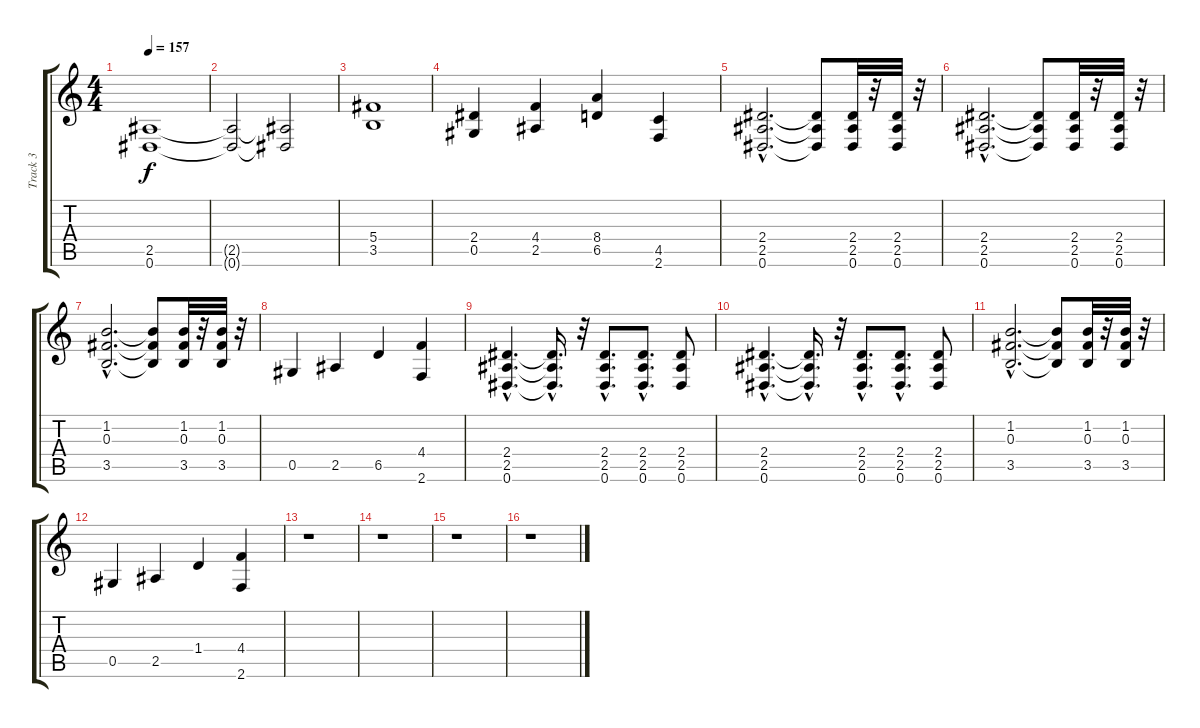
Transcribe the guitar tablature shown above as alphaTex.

\track ("Track 3" "Track 3") {instrument distortionguitar}
\staff {score tabs}
\tuning (Eb4 Bb3 Gb3 Db3 Ab2 Eb2) {hide}
\ts (4 4)
\tempo 157
\clef g2
\ks c
(2.5 0.6).1{dy f} |
(2.5{t} 0.6{t}).2 (2.5{t} 0.6{t}).2 |
(5.4 3.5).1 |
(2.4 0.5).4 (4.4 2.5).4 (8.4 6.5).4 (4.5 2.6).4 |
(2.4{hac} 2.5{hac} 0.6{hac}).2{d} (2.4{t} 2.5{t} 0.6{t}).8 (2.4 2.5 0.6).32 r.32 (2.4 2.5 0.6).32 r.32 |
(2.4{hac} 2.5{hac} 0.6{hac}).2{d} (2.4{t} 2.5{t} 0.6{t}).8 (2.4 2.5 0.6).32 r.32 (2.4 2.5 0.6).32 r.32 |
(1.2{hac} 0.3{hac} 3.5{hac}).2{d} (1.2{t} 0.3{t} 3.5{t}).8 (1.2 0.3 3.5).32 r.32 (1.2 0.3 3.5).32 r.32 |
0.5.4 2.5.4 6.5.4 (4.4 2.6).4 |
(2.4{hac} 2.5{hac} 0.6{hac}).4{d} (2.4{hac t} 2.5{hac t} 0.6{hac t}).16{d} r.32 (2.4{hac} 2.5{hac} 0.6{hac}).8{d} (2.4{hac} 2.5{hac} 0.6{hac}).8{d} (2.4 2.5 0.6).8 |
(2.4{hac} 2.5{hac} 0.6{hac}).4{d} (2.4{hac t} 2.5{hac t} 0.6{hac t}).16{d} r.32 (2.4{hac} 2.5{hac} 0.6{hac}).8{d} (2.4{hac} 2.5{hac} 0.6{hac}).8{d} (2.4 2.5 0.6).8 |
(1.2{hac} 0.3{hac} 3.5{hac}).2{d} (1.2{t} 0.3{t} 3.5{t}).8 (1.2 0.3 3.5).32 r.32 (1.2 0.3 3.5).32 r.32 |
0.5.4 2.5.4 1.4.4 (4.4 2.6).4 |
r.1 |
r.1 |
r.1 |
r.1
